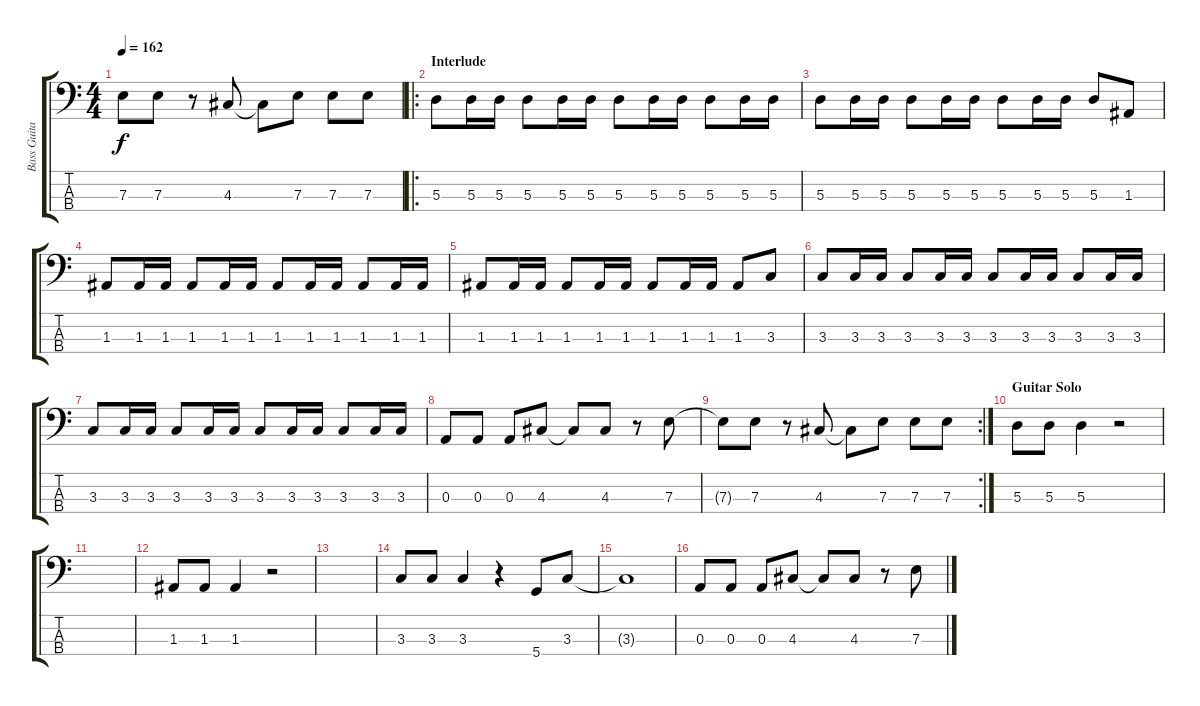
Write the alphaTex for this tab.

\track ("Bass Guitar" "Bass Guita") {instrument electricbasspick}
\staff {score tabs}
\tuning (G2 D2 A1 D1) {hide}
\ts (4 4)
\tempo 162
\clef f4
\ks c
7.3{t}.8{dy f} 7.3.8 r.8 4.3.8 4.3{t}.8 7.3.8 7.3.8 7.3.8 |
\ro
\section ("" "Interlude")
5.3.8 5.3.16 5.3.16 5.3.8 5.3.16 5.3.16 5.3.8 5.3.16 5.3.16 5.3.8 5.3.16 5.3.16 |
5.3.8 5.3.16 5.3.16 5.3.8 5.3.16 5.3.16 5.3.8 5.3.16 5.3.16 5.3.8 1.3.8 |
1.3.8 1.3.16 1.3.16 1.3.8 1.3.16 1.3.16 1.3.8 1.3.16 1.3.16 1.3.8 1.3.16 1.3.16 |
1.3.8 1.3.16 1.3.16 1.3.8 1.3.16 1.3.16 1.3.8 1.3.16 1.3.16 1.3.8 3.3.8 |
3.3.8 3.3.16 3.3.16 3.3.8 3.3.16 3.3.16 3.3.8 3.3.16 3.3.16 3.3.8 3.3.16 3.3.16 |
3.3.8 3.3.16 3.3.16 3.3.8 3.3.16 3.3.16 3.3.8 3.3.16 3.3.16 3.3.8 3.3.16 3.3.16 |
0.3.8 0.3.8 0.3.8 4.3.8 4.3{t}.8 4.3.8 r.8 7.3.8 |
\rc 2
7.3{t}.8 7.3.8 r.8 4.3.8 4.3{t}.8 7.3.8 7.3.8 7.3.8 |
\section ("" "Guitar Solo")
5.3.8 5.3.8 5.3.4 r.2 |
|
1.3.8 1.3.8 1.3.4 r.2 |
|
3.3.8 3.3.8 3.3.4 r.4 5.4.8 3.3.8 |
3.3{t}.1 |
0.3.8 0.3.8 0.3.8 4.3.8 4.3{t}.8 4.3.8 r.8 7.3.8
